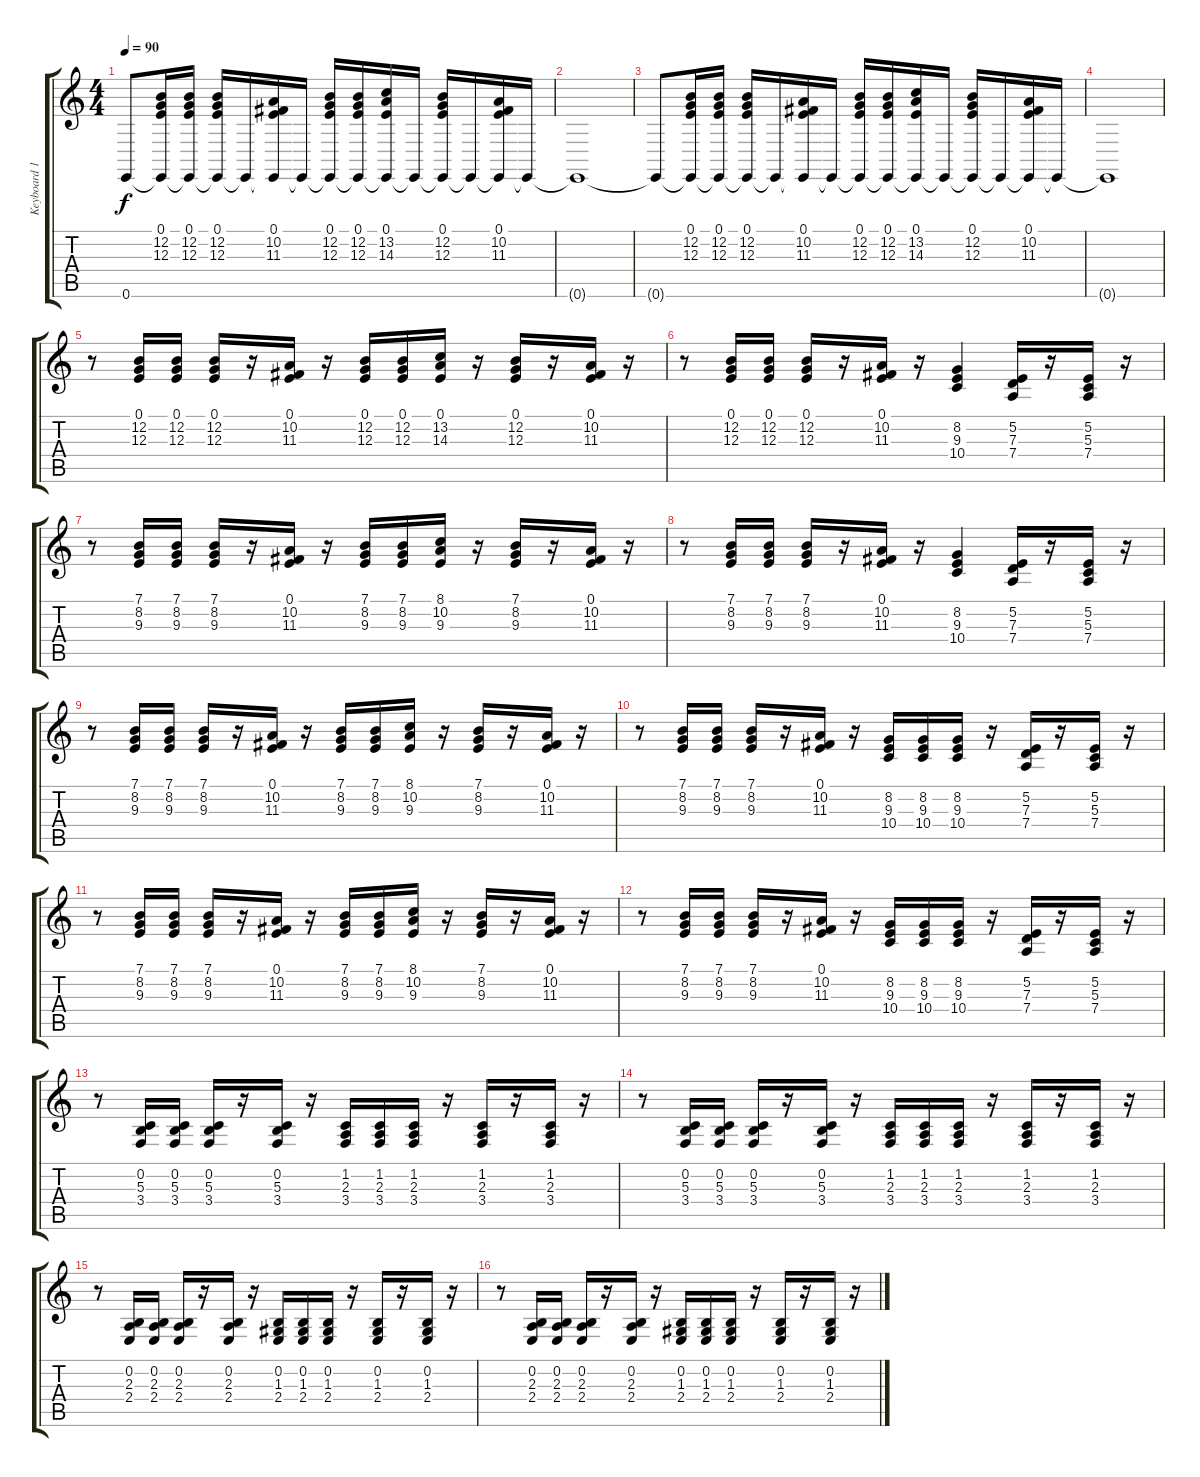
\track ("Keyboard 1." "Keyboard 1") {instrument stringensemble1}
\staff {score tabs}
\tuning (E4 B3 G3 D3 A2 E2) {hide}
\ts (4 4)
\tempo 90
\clef g2
\ks c
0.6{t}.8{dy f} (0.1 12.2 12.3 0.6{t}).16 (0.1 12.2 12.3 0.6{t}).16 (0.1 12.2 12.3 0.6{t}).16 0.6{t}.16 (0.1 10.2 11.3 0.6{t}).16 0.6{t}.16 (0.1 12.2 12.3 0.6{t}).16 (0.1 12.2 12.3 0.6{t}).16 (0.1 13.2 14.3 0.6{t}).16 0.6{t}.16 (0.1 12.2 12.3 0.6{t}).16 0.6{t}.16 (0.1 10.2 11.3 0.6{t}).16 0.6{t}.16 |
0.6{t}.1 |
0.6{t}.8 (0.1 12.2 12.3 0.6{t}).16 (0.1 12.2 12.3 0.6{t}).16 (0.1 12.2 12.3 0.6{t}).16 0.6{t}.16 (0.1 10.2 11.3 0.6{t}).16 0.6{t}.16 (0.1 12.2 12.3 0.6{t}).16 (0.1 12.2 12.3 0.6{t}).16 (0.1 13.2 14.3 0.6{t}).16 0.6{t}.16 (0.1 12.2 12.3 0.6{t}).16 0.6{t}.16 (0.1 10.2 11.3 0.6{t}).16 0.6{t}.16 |
0.6{t}.1 |
r.8 (0.1 12.2 12.3).16 (0.1 12.2 12.3).16 (0.1 12.2 12.3).16 r.16 (0.1 10.2 11.3).16 r.16 (0.1 12.2 12.3).16 (0.1 12.2 12.3).16 (0.1 13.2 14.3).16 r.16 (0.1 12.2 12.3).16 r.16 (0.1 10.2 11.3).16 r.16 |
r.8 (0.1 12.2 12.3).16 (0.1 12.2 12.3).16 (0.1 12.2 12.3).16 r.16 (0.1 10.2 11.3).16 r.16 (8.2 9.3 10.4).4 (5.2 7.3 7.4).16 r.16 (5.2 5.3 7.4).16 r.16 |
r.8 (7.1 8.2 9.3).16 (7.1 8.2 9.3).16 (7.1 8.2 9.3).16 r.16 (0.1 10.2 11.3).16 r.16 (7.1 8.2 9.3).16 (7.1 8.2 9.3).16 (8.1 10.2 9.3).16 r.16 (7.1 8.2 9.3).16 r.16 (0.1 10.2 11.3).16 r.16 |
r.8 (7.1 8.2 9.3).16 (7.1 8.2 9.3).16 (7.1 8.2 9.3).16 r.16 (0.1 10.2 11.3).16 r.16 (8.2 9.3 10.4).4 (5.2 7.3 7.4).16 r.16 (5.2 5.3 7.4).16 r.16 |
r.8 (7.1 8.2 9.3).16 (7.1 8.2 9.3).16 (7.1 8.2 9.3).16 r.16 (0.1 10.2 11.3).16 r.16 (7.1 8.2 9.3).16 (7.1 8.2 9.3).16 (8.1 10.2 9.3).16 r.16 (7.1 8.2 9.3).16 r.16 (0.1 10.2 11.3).16 r.16 |
r.8 (7.1 8.2 9.3).16 (7.1 8.2 9.3).16 (7.1 8.2 9.3).16 r.16 (0.1 10.2 11.3).16 r.16 (8.2 9.3 10.4).16 (8.2 9.3 10.4).16 (8.2 9.3 10.4).16 r.16 (5.2 7.3 7.4).16 r.16 (5.2 5.3 7.4).16 r.16 |
r.8 (7.1 8.2 9.3).16 (7.1 8.2 9.3).16 (7.1 8.2 9.3).16 r.16 (0.1 10.2 11.3).16 r.16 (7.1 8.2 9.3).16 (7.1 8.2 9.3).16 (8.1 10.2 9.3).16 r.16 (7.1 8.2 9.3).16 r.16 (0.1 10.2 11.3).16 r.16 |
r.8 (7.1 8.2 9.3).16 (7.1 8.2 9.3).16 (7.1 8.2 9.3).16 r.16 (0.1 10.2 11.3).16 r.16 (8.2 9.3 10.4).16 (8.2 9.3 10.4).16 (8.2 9.3 10.4).16 r.16 (5.2 7.3 7.4).16 r.16 (5.2 5.3 7.4).16 r.16 |
r.8 (0.2 5.3 3.4).16 (0.2 5.3 3.4).16 (0.2 5.3 3.4).16 r.16 (0.2 5.3 3.4).16 r.16 (1.2 2.3 3.4).16 (1.2 2.3 3.4).16 (1.2 2.3 3.4).16 r.16 (1.2 2.3 3.4).16 r.16 (1.2 2.3 3.4).16 r.16 |
r.8 (0.2 5.3 3.4).16 (0.2 5.3 3.4).16 (0.2 5.3 3.4).16 r.16 (0.2 5.3 3.4).16 r.16 (1.2 2.3 3.4).16 (1.2 2.3 3.4).16 (1.2 2.3 3.4).16 r.16 (1.2 2.3 3.4).16 r.16 (1.2 2.3 3.4).16 r.16 |
r.8 (0.2 2.3 2.4).16 (0.2 2.3 2.4).16 (0.2 2.3 2.4).16 r.16 (0.2 2.3 2.4).16 r.16 (0.2 1.3 2.4).16 (0.2 1.3 2.4).16 (0.2 1.3 2.4).16 r.16 (0.2 1.3 2.4).16 r.16 (0.2 1.3 2.4).16 r.16 |
r.8 (0.2 2.3 2.4).16 (0.2 2.3 2.4).16 (0.2 2.3 2.4).16 r.16 (0.2 2.3 2.4).16 r.16 (0.2 1.3 2.4).16 (0.2 1.3 2.4).16 (0.2 1.3 2.4).16 r.16 (0.2 1.3 2.4).16 r.16 (0.2 1.3 2.4).16 r.16
